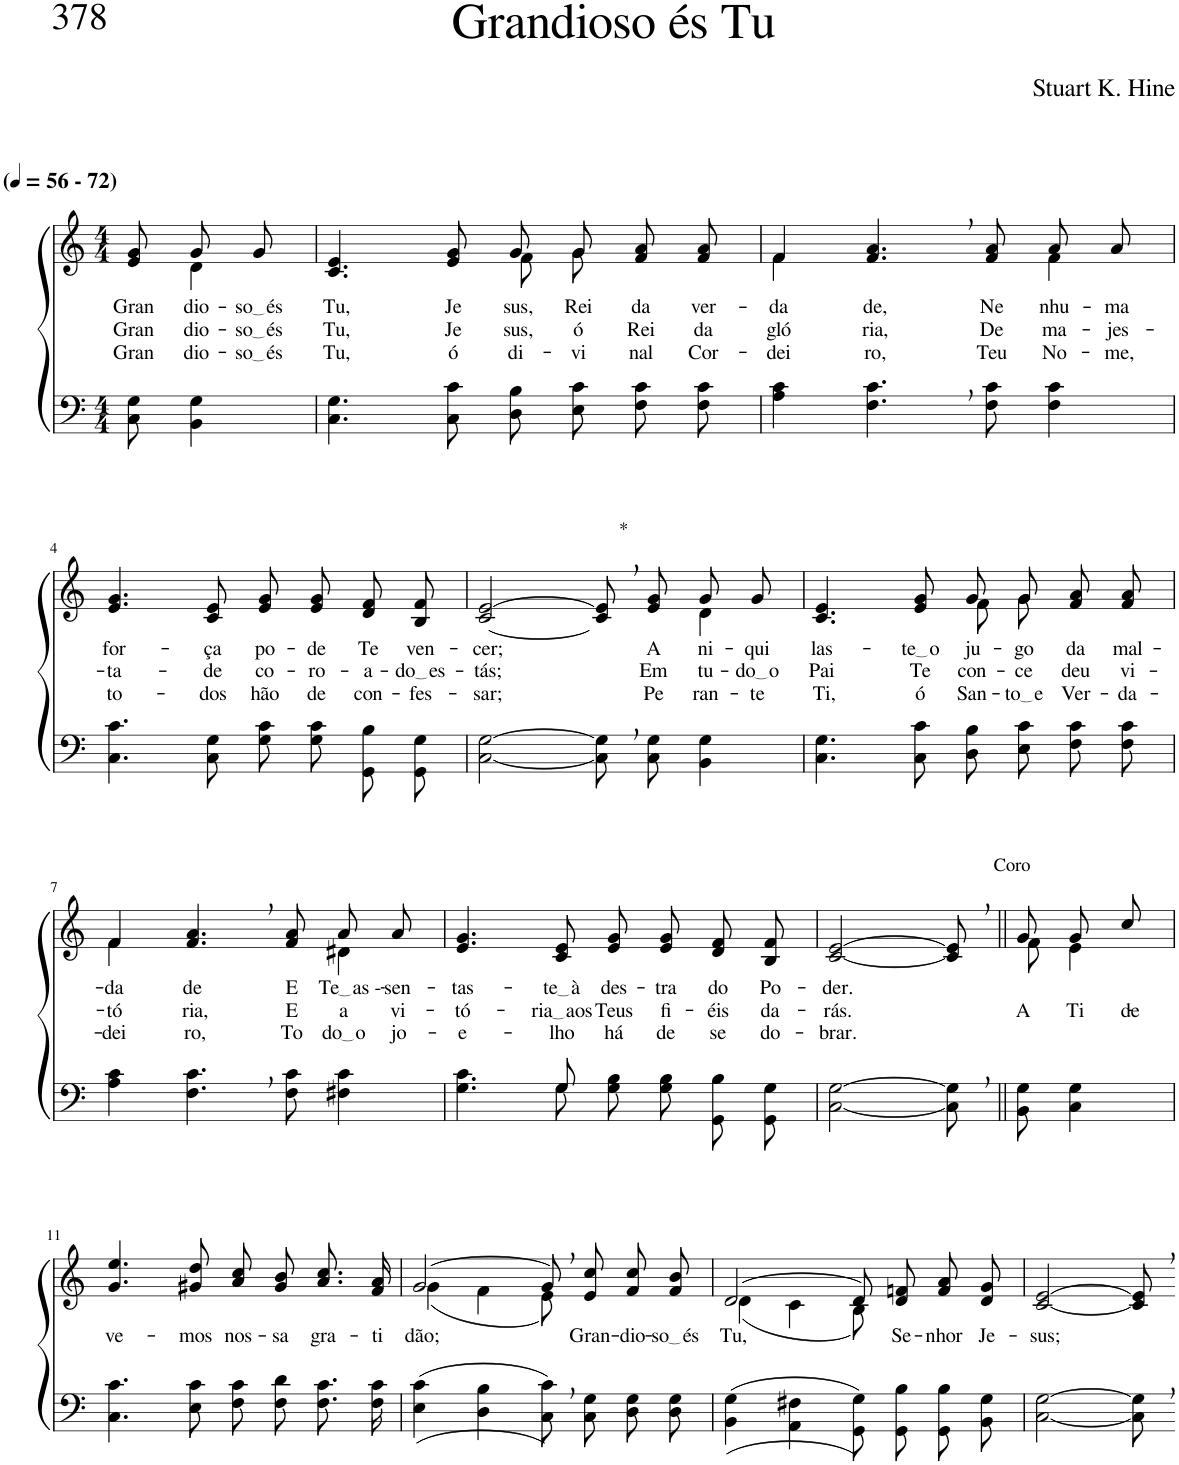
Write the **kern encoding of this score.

**kern	**kern	**text	**text	**text
*part2	*part1	*part1	*part1	*part1
*staff2	*staff1	*staff1	*staff1	*staff1
*I"Parte III e IV	*I"Parte I e II	*	*	*
*clefF4	*clefG2	*	*	*
*Trd1c2	*Trd1c2	*	*	*
*k[]	*k[]	*	*	*
*M4/4	*M4/4	*	*	*
*MM56	*MM56	*	*	*
=1	=1	=1	=1	=1
!	!LO:TX:a:B:t=(	!	!	!
!	!LO:TX:a:B:t=- 72)	!	!	!
!	!	!LO:LY:b	!LO:LY:b	!LO:LY:b
*	*^	*	*	*
8C\ 8G\	8e/ 8g/	8ryy	Gran-	Gran-	Gran-
!	!	!	!LO:LY:b	!LO:LY:b	!LO:LY:b
4BB\ 4G\	8g/L	4d\	-dio-	-dio-	-dio-
!	!	!	!LO:LY:b	!LO:LY:b	!LO:LY:b
.	8g/J	.	so és	so és	so és
=2	=2	=2	=2	=2	=2
!	!	!	!LO:LY:b	!LO:LY:b	!LO:LY:b
4.C\ 4.G\	2ryy	4.c/ 4.e/	Tu,	Tu,	Tu,
!	!	!	!LO:LY:b	!LO:LY:b	!LO:LY:b
8C\ 8c\	.	8e/ 8g/	Je-	Je-	ó
!	!	!	!LO:LY:b	!LO:LY:b	!LO:LY:b
8D\ 8B\L	8f\L	8g/L	-sus,	-sus,	di-
!	!	!	!LO:LY:b	!LO:LY:b	!LO:LY:b
8E\ 8c\J	8g\J	8g/J	Rei	ó	-vi-
!	!	!	!LO:LY:b	!LO:LY:b	!LO:LY:b
8F\ 8c\L	4ryy	8f/ 8a/L	da	Rei	-nal
!	!	!	!LO:LY:b	!LO:LY:b	!LO:LY:b
8F\ 8c\J	.	8f/ 8a/J	ver-	da	Cor-
=3	=3	=3	=3	=3	=3
!	!	!	!LO:LY:b	!LO:LY:b	!LO:LY:b
4A\ 4c\	4f/	4f\	-da-	gló-	-dei-
!	!	!	!LO:LY:b	!LO:LY:b	!LO:LY:b
4.F\, 4.c\,	4.f/, 4.a/,	2ryy	-de,	-ria,	-ro,
!	!	!	!LO:LY:b	!LO:LY:b	!LO:LY:b
8F\ 8c\	8f/ 8a/	.	Ne-	De	Teu
!	!	!	!LO:LY:b	!LO:LY:b	!LO:LY:b
4F\ 4c\	8a/L	4f\	-nhu-	ma-	No-
!	!	!	!LO:LY:b	!LO:LY:b	!LO:LY:b
.	8a/J	.	-ma	-jes-	-me,
*	*v	*v	*	*	*
!!LO:LB:g=z
=4	=4	=4	=4	=4
!	!	!LO:LY:b	!LO:LY:b	!LO:LY:b
4.C\ 4.c\	4.e/ 4.g/	for-	-ta-	to-
!	!	!LO:LY:b	!LO:LY:b	!LO:LY:b
8C\ 8G\	8c/ 8e/	-ça	-de	-dos
!	!	!LO:LY:b	!LO:LY:b	!LO:LY:b
8G\ 8c\L	8e/ 8g/L	po-	co-	hão
!	!	!LO:LY:b	!LO:LY:b	!LO:LY:b
8G\ 8c\J	8e/ 8g/J	-de	-ro-	de
!	!	!LO:LY:b	!LO:LY:b	!LO:LY:b
8GG/ 8B/L	8d/ 8f/L	Te	-a-	con-
!	!	!LO:LY:b	!LO:LY:b	!LO:LY:b
8GG/ 8G/J	8B/ 8f/J	ven-	do es	-fes-
=5	=5	=5	=5	=5
!	!	!LO:LY:b	!LO:LY:b	!LO:LY:b
*	*^	*	*	*
[2C\ [2G\	[2c/ [2e/	2.ryy	-cer;	-tás;	-sar;
!	!LO:TX:a:t=*	!	!	!	!
8C],\ 8G],\L	8c],/ 8e],/L	.	.	.	.
!	!	!	!LO:LY:b	!LO:LY:b	!LO:LY:b
8C\ 8G\J	8e/ 8g/J	.	A-	Em	Pe-
!	!	!	!LO:LY:b	!LO:LY:b	!LO:LY:b
4BB\ 4G\	8g/L	4d\	-ni-	tu-	-ran-
!	!	!	!LO:LY:b	!LO:LY:b	!LO:LY:b
.	8g/J	.	-qui-	do o	-te
=6	=6	=6	=6	=6	=6
!	!	!	!LO:LY:b	!LO:LY:b	!LO:LY:b
4.C\ 4.G\	2ryy	4.c/ 4.e/	-las-	Pai	Ti,
!	!	!	!LO:LY:b	!LO:LY:b	!LO:LY:b
8C\ 8c\	.	8e/ 8g/	te o	Te	ó
!	!	!	!LO:LY:b	!LO:LY:b	!LO:LY:b
8D\ 8B\L	8f\L	8g/L	ju-	con-	San-
!	!	!	!LO:LY:b	!LO:LY:b	!LO:LY:b
8E\ 8c\J	8g\J	8g/J	-go	-ce-	to e
!	!	!	!LO:LY:b	!LO:LY:b	!LO:LY:b
8F\ 8c\L	4ryy	8f/ 8a/L	da	-deu	Ver-
!	!	!	!LO:LY:b	!LO:LY:b	!LO:LY:b
8F\ 8c\J	.	8f/ 8a/J	mal-	vi-	-da-
!!LO:LB:g=z	!!
=7	=7	=7	=7	=7	=7
!	!	!	!LO:LY:b	!LO:LY:b	!LO:LY:b
4A\ 4c\	4f/	4f\	-da-	-tó-	-dei-
!	!	!	!LO:LY:b	!LO:LY:b	!LO:LY:b
4.F\, 4.c\,	4.f/, 4.a/,	2ryy	-de	-ria,	-ro,
!	!	!	!LO:LY:b	!LO:LY:b	!LO:LY:b
8F\ 8c\	8f/ 8a/	.	E	E	To-
!	!	!	!LO:LY:b	!LO:LY:b	!LO:LY:b
4F#X\ 4c\	8a/L	4d#X\	Te as -	a	do o
!	!	!	!LO:LY:b	!LO:LY:b	!LO:LY:b
.	8a/J	.	sen-	vi-	jo-
*	*v	*v	*	*	*
=8	=8	=8	=8	=8
*^	*	*	*	*
!	!	!	!LO:LY:b	!LO:LY:b	!LO:LY:b
4.ryy	4.G\ 4.c\	4.e/ 4.g/	-tas-	-tó-	-e-
!	!	!	!LO:LY:b	!LO:LY:b	!LO:LY:b
8G/	8G\	8c/ 8e/	te à	ria aos	-lho
!	!	!	!LO:LY:b	!LO:LY:b	!LO:LY:b
2ryy	8G\ 8B\L	8e/ 8g/L	des-	Teus	há
!	!	!	!LO:LY:b	!LO:LY:b	!LO:LY:b
.	8G\ 8B\J	8e/ 8g/J	-tra	fi-	de
!	!	!	!LO:LY:b	!LO:LY:b	!LO:LY:b
.	8GG/ 8B/L	8d/ 8f/L	do	-éis	se
!	!	!	!LO:LY:b	!LO:LY:b	!LO:LY:b
.	8GG/ 8G/J	8B/ 8f/J	Po-	da-	do-
=9	=9	=9	=9	=9	=9
!	!	!	!LO:LY:b	!LO:LY:b	!LO:LY:b
*v	*v	*	*	*	*
[2C\ [2G\	[2c/ [2e/	-der.	-rás.	-brar.
!	!LO:TX:a:t=Coro	!	!	!
8C\], 8G\],	8c/], 8e/],	.	.	.
=10||	=10||	=10||	=10||	=10||
*	*^	*	*	*
!	!	!	!	!LO:LY:b	!
8BB\ 8G\	8g/	8f\	.	A	.
!	!	!	!	!LO:LY:b	!
4C\ 4G\	8g/L	4e\	.	Ti	.
!	!	!	!	!LO:LY:b	!
.	8cc/J	.	.	de-	.
*	*v	*v	*	*	*
!!LO:LB:g=z
=11	=11	=11	=11	=11
!	!	!LO:LY:b	!	!
4.C\ 4.c\	4.g/ 4.ee/	ve-	.	.
!	!	!LO:LY:b	!	!
8E\ 8c\	8g#X/ 8dd/	-mos	.	.
!	!	!LO:LY:b	!	!
8F\ 8c\L	8a/ 8cc/L	nos-	.	.
!	!	!LO:LY:b	!	!
8F\ 8d\J	8g#/ 8b/J	-sa	.	.
!	!	!LO:LY:b	!	!
8.F\ 8.c\L	8.a/ 8.cc/L	gra-	.	.
!	!	!LO:LY:b	!	!
16F\ 16c\Jk	16f/ 16a/Jk	-ti-	.	.
=12	=12	=12	=12	=12
*	*^	*	*	*
!	!	!	!LO:LY:b	!	!
((4E\ 4c\	[2g/	(4g\	-dão;	.	.
4D\ 4B\	.	4f\	.	.	.
8C,\ 8c,\L))	8g,/L]	8e\)	.	.	.
!	!	!	!LO:LY:b	!	!
8C\ 8G\J	8e/ 8cc/J	4.ryy	Gran-	.	.
!	!	!	!LO:LY:b	!	!
8D\ 8G\L	8f/ 8cc/L	.	-dio-	.	.
!	!	!	!LO:LY:b	!	!
8D\ 8G\J	8f/ 8b/J	.	so és	.	.
=13	=13	=13	=13	=13	=13
!	!	!	!LO:LY:b	!	!
((4BB\ 4G\	[2d/	(4d\	Tu,	.	.
4AA\ 4F#X\	.	4c\	.	.	.
8GG\ 8G\L))	8d/L]	8B\)	.	.	.
!	!	!	!LO:LY:b	!	!
8GG\ 8B\J	8d/ 8fn/J	4.ryy	Se-	.	.
!	!	!	!LO:LY:b	!	!
8GG/ 8B/L	8f/ 8a/L	.	-nhor	.	.
!	!	!	!LO:LY:b	!	!
8BB/ 8G/J	8d/ 8g/J	.	Je-	.	.
*	*v	*v	*	*	*
=14	=14	=14	=14	=14
!	!	!LO:LY:b	!	!
[2C\ [2G\	[2c/ [2e/	-sus;	.	.
8C\], 8G\],	8c/], 8e/],	.	.	.
=-	=-	=-	=-	=-
*-	*-	*-	*-	*-
